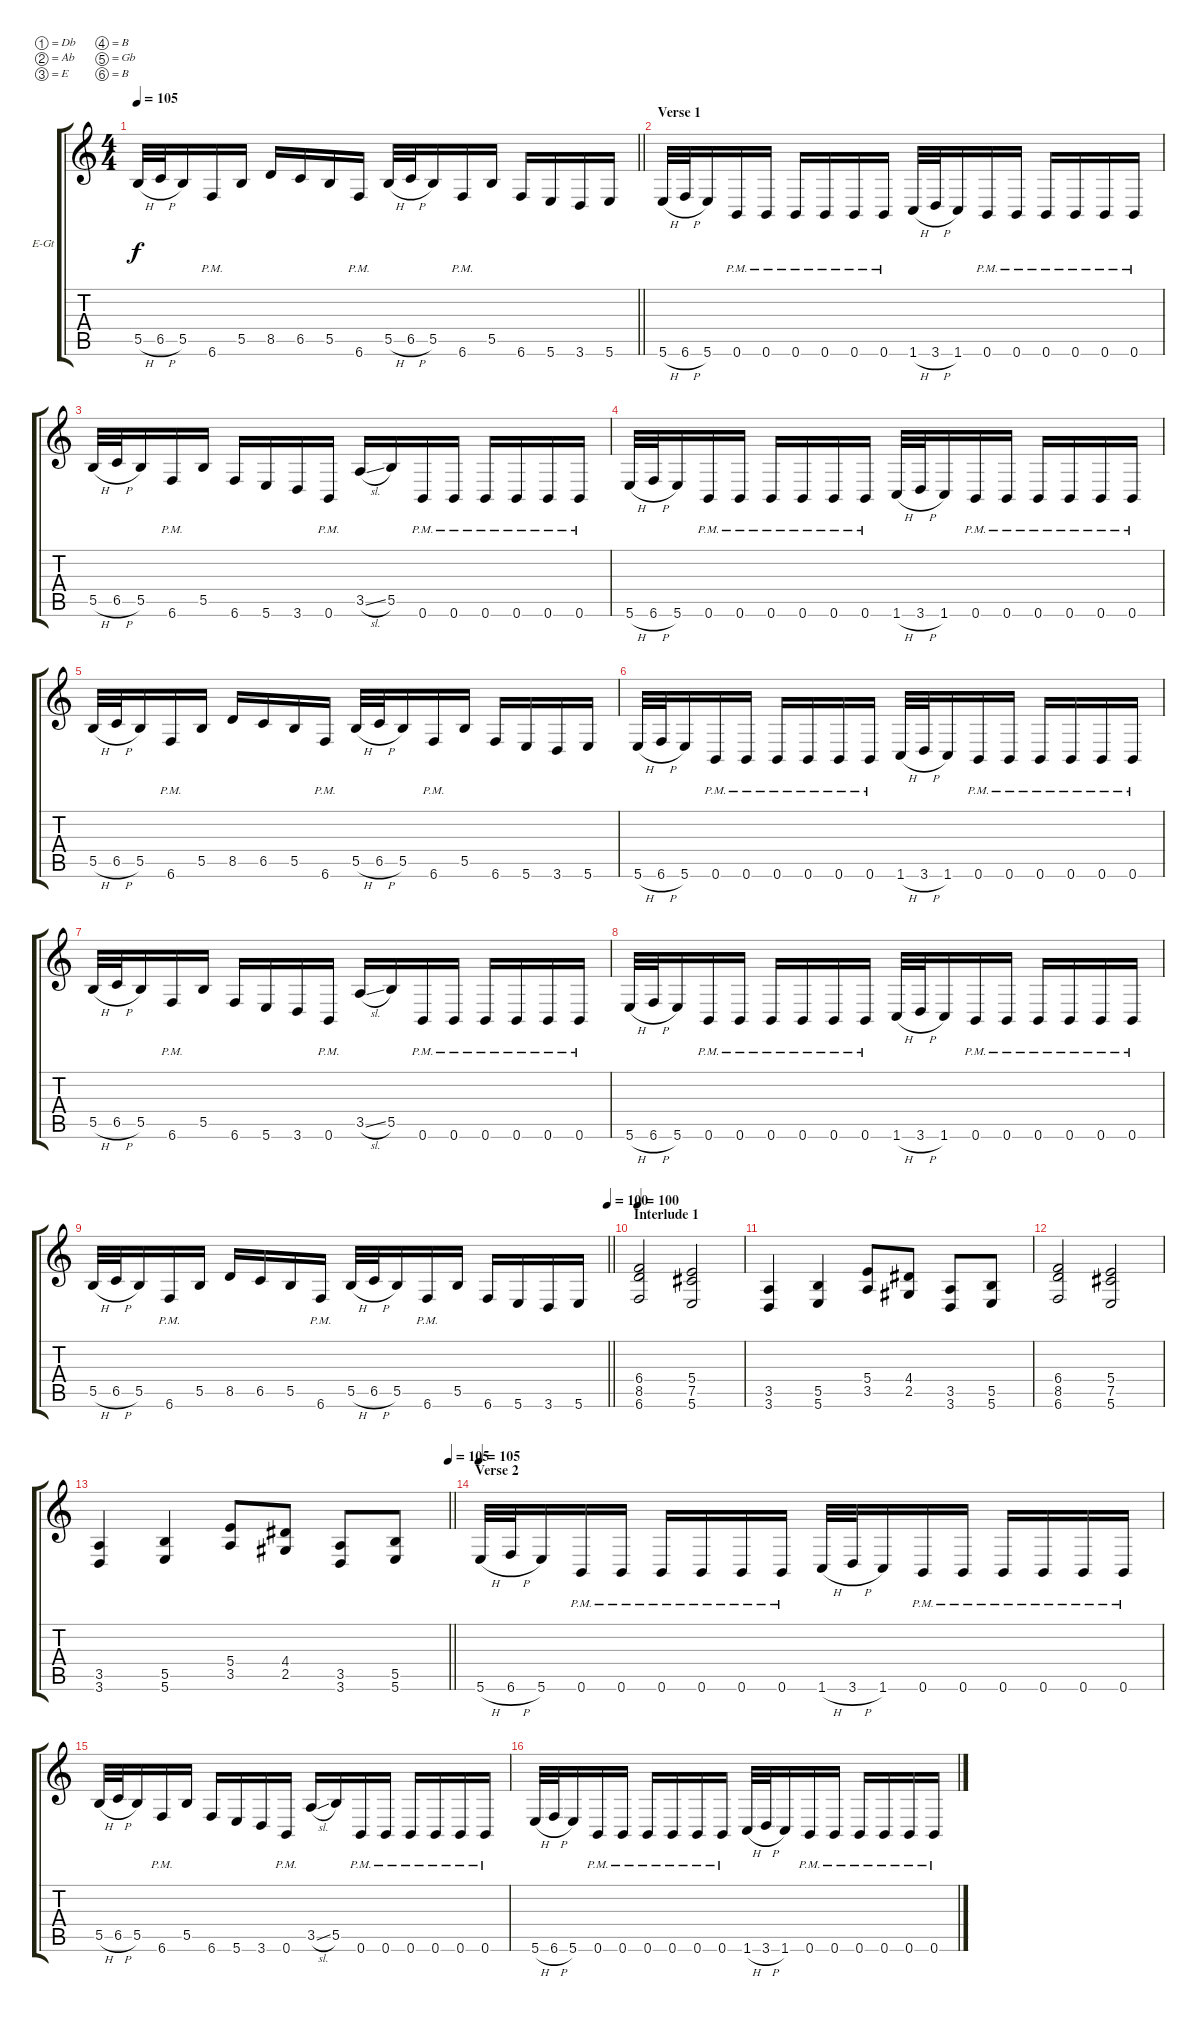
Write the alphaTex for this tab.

\bracketExtendMode groupsimilarinstruments
\firstSystemTrackNameOrientation horizontal
\otherSystemsTrackNameOrientation horizontal
\track ("Jim Root (Guitar Rhythm)" "E-Gt") {instrument distortionguitar}
\staff {score tabs}
\tuning (Db4 Ab3 E3 B2 Gb2 B1)
\ts (4 4)
\tempo 105
\clef g2
\barLineRight lightlight
\ks c
5.5{h}.32{dy f} 6.5{h}.32 5.5.16 6.6{pm}.16 5.5.16 8.5.16 6.5.16 5.5.16 6.6{pm}.16 5.5{h}.32 6.5{h}.32 5.5.16 6.6{pm}.16 5.5.16 6.6.16 5.6.16 3.6.16 5.6.16 |
\section ("" "Verse 1")
5.6{h}.32 6.6{h}.32 5.6.16 0.6{pm}.16 0.6{pm}.16 0.6{pm}.16 0.6{pm}.16 0.6{pm}.16 0.6{pm}.16 1.6{h}.32 3.6{h}.32 1.6.16 0.6{pm}.16 0.6{pm}.16 0.6{pm}.16 0.6{pm}.16 0.6{pm}.16 0.6{pm}.16 |
5.5{h}.32 6.5{h}.32 5.5.16 6.6{pm}.16 5.5.16 6.6.16 5.6.16 3.6.16 0.6{pm}.16 3.5{sl}.16 5.5.16 0.6{pm}.16 0.6{pm}.16 0.6{pm}.16 0.6{pm}.16 0.6{pm}.16 0.6{pm}.16 |
5.6{h}.32 6.6{h}.32 5.6.16 0.6{pm}.16 0.6{pm}.16 0.6{pm}.16 0.6{pm}.16 0.6{pm}.16 0.6{pm}.16 1.6{h}.32 3.6{h}.32 1.6.16 0.6{pm}.16 0.6{pm}.16 0.6{pm}.16 0.6{pm}.16 0.6{pm}.16 0.6{pm}.16 |
5.5{h}.32 6.5{h}.32 5.5.16 6.6{pm}.16 5.5.16 8.5.16 6.5.16 5.5.16 6.6{pm}.16 5.5{h}.32 6.5{h}.32 5.5.16 6.6{pm}.16 5.5.16 6.6.16 5.6.16 3.6.16 5.6.16 |
5.6{h}.32 6.6{h}.32 5.6.16 0.6{pm}.16 0.6{pm}.16 0.6{pm}.16 0.6{pm}.16 0.6{pm}.16 0.6{pm}.16 1.6{h}.32 3.6{h}.32 1.6.16 0.6{pm}.16 0.6{pm}.16 0.6{pm}.16 0.6{pm}.16 0.6{pm}.16 0.6{pm}.16 |
5.5{h}.32 6.5{h}.32 5.5.16 6.6{pm}.16 5.5.16 6.6.16 5.6.16 3.6.16 0.6{pm}.16 3.5{sl}.16 5.5.16 0.6{pm}.16 0.6{pm}.16 0.6{pm}.16 0.6{pm}.16 0.6{pm}.16 0.6{pm}.16 |
5.6{h}.32 6.6{h}.32 5.6.16 0.6{pm}.16 0.6{pm}.16 0.6{pm}.16 0.6{pm}.16 0.6{pm}.16 0.6{pm}.16 1.6{h}.32 3.6{h}.32 1.6.16 0.6{pm}.16 0.6{pm}.16 0.6{pm}.16 0.6{pm}.16 0.6{pm}.16 0.6{pm}.16 |
\tempo (100 1)
\barLineRight lightlight
5.5{h}.32 6.5{h}.32 5.5.16 6.6{pm}.16 5.5.16 8.5.16 6.5.16 5.5.16 6.6{pm}.16 5.5{h}.32 6.5{h}.32 5.5.16 6.6{pm}.16 5.5.16 6.6.16 5.6.16 3.6.16 5.6.16 |
\section ("" "Interlude 1")
\tempo 100
(6.4 8.5 6.6).2 (5.4 7.5 5.6).2 |
(3.5 3.6).4 (5.5 5.6).4 (5.4 3.5).8 (4.4 2.5).8 (3.5 3.6).8 (5.5 5.6).8 |
(6.4 8.5 6.6).2 (5.4 7.5 5.6).2 |
\tempo (105 1)
\barLineRight lightlight
(3.5 3.6).4 (5.5 5.6).4 (5.4 3.5).8 (4.4 2.5).8 (3.5 3.6).8 (5.5 5.6).8 |
\section ("" "Verse 2")
\tempo 105
5.6{h}.32 6.6{h}.32 5.6.16 0.6{pm}.16 0.6{pm}.16 0.6{pm}.16 0.6{pm}.16 0.6{pm}.16 0.6{pm}.16 1.6{h}.32 3.6{h}.32 1.6.16 0.6{pm}.16 0.6{pm}.16 0.6{pm}.16 0.6{pm}.16 0.6{pm}.16 0.6{pm}.16 |
5.5{h}.32 6.5{h}.32 5.5.16 6.6{pm}.16 5.5.16 6.6.16 5.6.16 3.6.16 0.6{pm}.16 3.5{sl}.16 5.5.16 0.6{pm}.16 0.6{pm}.16 0.6{pm}.16 0.6{pm}.16 0.6{pm}.16 0.6{pm}.16 |
5.6{h}.32 6.6{h}.32 5.6.16 0.6{pm}.16 0.6{pm}.16 0.6{pm}.16 0.6{pm}.16 0.6{pm}.16 0.6{pm}.16 1.6{h}.32 3.6{h}.32 1.6.16 0.6{pm}.16 0.6{pm}.16 0.6{pm}.16 0.6{pm}.16 0.6{pm}.16 0.6{pm}.16
